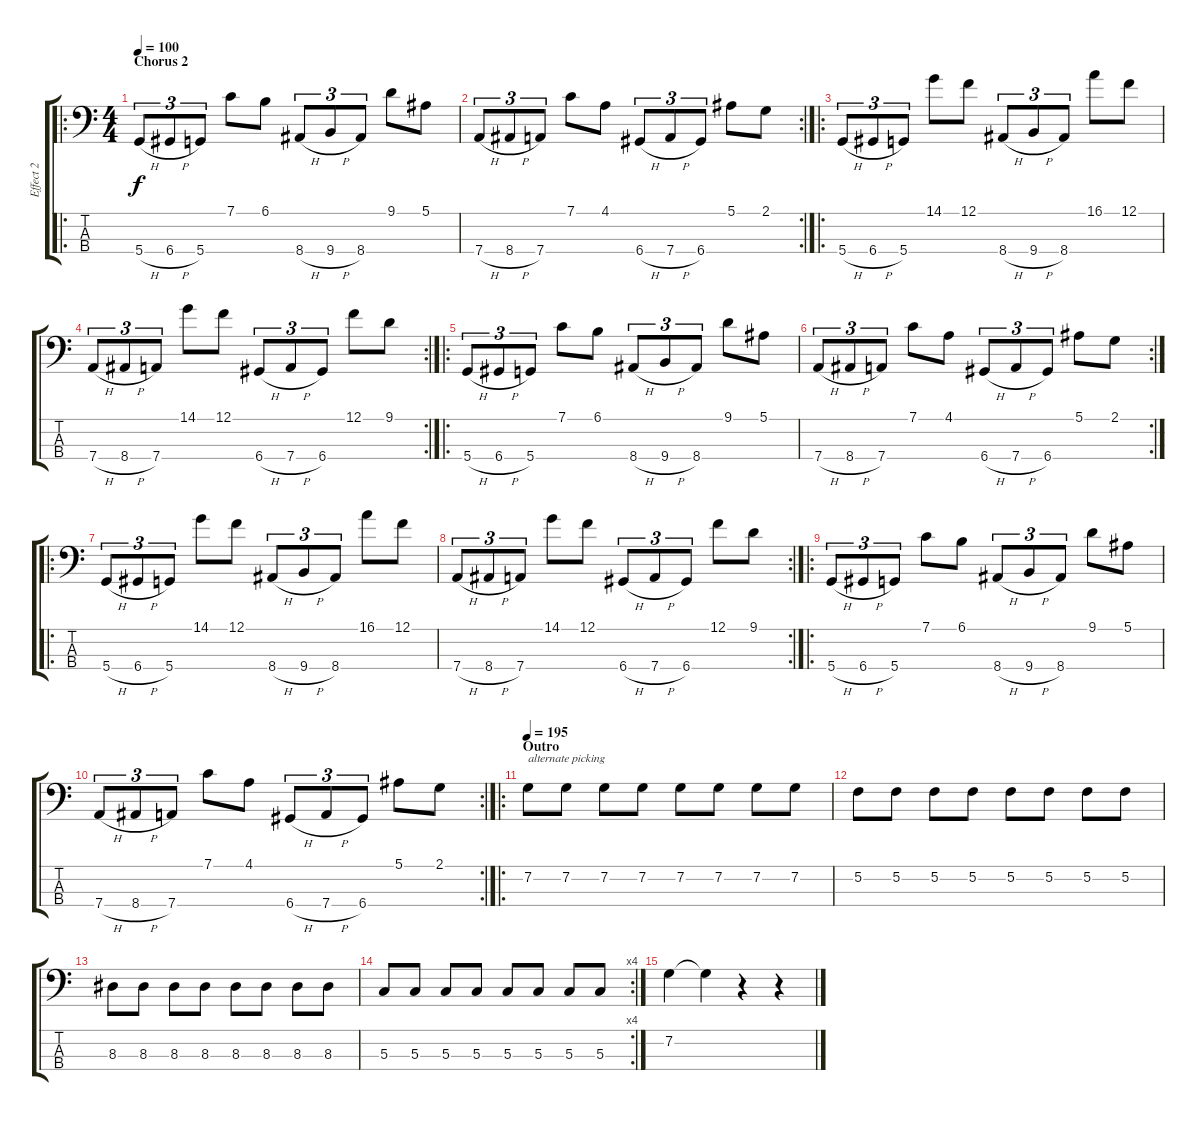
\track ("Effect 2" "Effect 2") {instrument fretlessbass}
\staff {score tabs}
\tuning (F2 C2 G1 D1) {hide}
\ro
\ts (4 4)
\section ("" "Chorus 2")
\tempo 100
\clef f4
\ks c
5.4{h}.8{tu (3 2) dy f} 6.4{h}.8{tu (3 2)} 5.4.8{tu (3 2)} 7.1.8 6.1.8 8.4{h}.8{tu (3 2)} 9.4{h}.8{tu (3 2)} 8.4.8{tu (3 2)} 9.1.8 5.1.8 |
\rc 2
7.4{h}.8{tu (3 2)} 8.4{h}.8{tu (3 2)} 7.4.8{tu (3 2)} 7.1.8 4.1.8 6.4{h}.8{tu (3 2)} 7.4{h}.8{tu (3 2)} 6.4.8{tu (3 2)} 5.1.8 2.1.8 |
\ro
5.4{h}.8{tu (3 2)} 6.4{h}.8{tu (3 2)} 5.4.8{tu (3 2)} 14.1.8 12.1.8 8.4{h}.8{tu (3 2)} 9.4{h}.8{tu (3 2)} 8.4.8{tu (3 2)} 16.1.8 12.1.8 |
\rc 2
7.4{h}.8{tu (3 2)} 8.4{h}.8{tu (3 2)} 7.4.8{tu (3 2)} 14.1.8 12.1.8 6.4{h}.8{tu (3 2)} 7.4{h}.8{tu (3 2)} 6.4.8{tu (3 2)} 12.1.8 9.1.8 |
\ro
5.4{h}.8{tu (3 2)} 6.4{h}.8{tu (3 2)} 5.4.8{tu (3 2)} 7.1.8 6.1.8 8.4{h}.8{tu (3 2)} 9.4{h}.8{tu (3 2)} 8.4.8{tu (3 2)} 9.1.8 5.1.8 |
\rc 2
7.4{h}.8{tu (3 2)} 8.4{h}.8{tu (3 2)} 7.4.8{tu (3 2)} 7.1.8 4.1.8 6.4{h}.8{tu (3 2)} 7.4{h}.8{tu (3 2)} 6.4.8{tu (3 2)} 5.1.8 2.1.8 |
\ro
5.4{h}.8{tu (3 2)} 6.4{h}.8{tu (3 2)} 5.4.8{tu (3 2)} 14.1.8 12.1.8 8.4{h}.8{tu (3 2)} 9.4{h}.8{tu (3 2)} 8.4.8{tu (3 2)} 16.1.8 12.1.8 |
\rc 2
7.4{h}.8{tu (3 2)} 8.4{h}.8{tu (3 2)} 7.4.8{tu (3 2)} 14.1.8 12.1.8 6.4{h}.8{tu (3 2)} 7.4{h}.8{tu (3 2)} 6.4.8{tu (3 2)} 12.1.8 9.1.8 |
\ro
5.4{h}.8{tu (3 2)} 6.4{h}.8{tu (3 2)} 5.4.8{tu (3 2)} 7.1.8 6.1.8 8.4{h}.8{tu (3 2)} 9.4{h}.8{tu (3 2)} 8.4.8{tu (3 2)} 9.1.8 5.1.8 |
\rc 2
7.4{h}.8{tu (3 2)} 8.4{h}.8{tu (3 2)} 7.4.8{tu (3 2)} 7.1.8 4.1.8 6.4{h}.8{tu (3 2)} 7.4{h}.8{tu (3 2)} 6.4.8{tu (3 2)} 5.1.8 2.1.8 |
\ro
\section ("" "Outro")
\tempo 195
7.2.8{txt "alternate picking"} 7.2.8 7.2.8 7.2.8 7.2.8 7.2.8 7.2.8 7.2.8 |
5.2.8 5.2.8 5.2.8 5.2.8 5.2.8 5.2.8 5.2.8 5.2.8 |
8.3.8 8.3.8 8.3.8 8.3.8 8.3.8 8.3.8 8.3.8 8.3.8 |
\rc 4
5.3.8 5.3.8 5.3.8 5.3.8 5.3.8 5.3.8 5.3.8 5.3.8 |
7.2.4 7.2{t}.4 r.4 r.4
